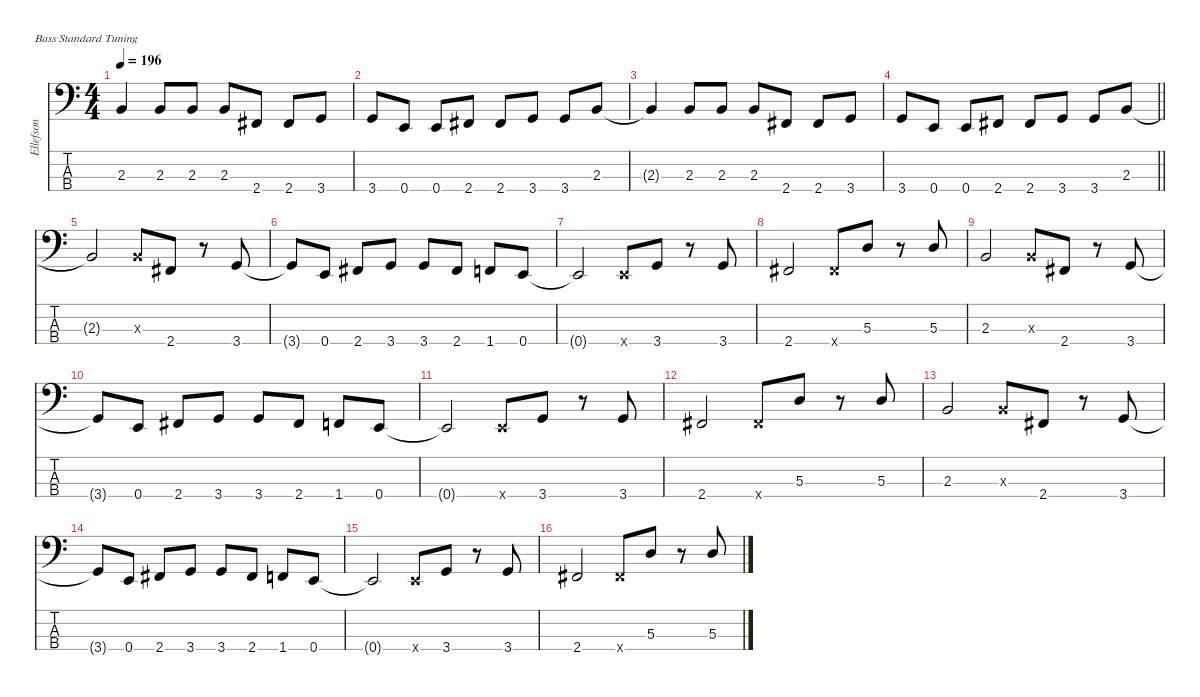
\defaultSystemsLayout 4
\hideDynamics
\bracketExtendMode nobrackets
\firstSystemTrackNameMode fullname
\otherSystemsTrackNameOrientation horizontal
\track ("Ellefson" "el.bs.") {instrument electricbasspick}
\staff {score tabs}
\tuning (G2 D2 A1 E1)
\ts (4 4)
\tempo 196
\clef f4
\ks c
2.3.4{dy f beam Up} 2.3.8{beam Up} 2.3.8{beam Up} 2.3.8{beam Up} 2.4{acc #}.8{beam Up} 2.4{acc #}.8{beam Up} 3.4.8{beam Up} |
3.4.8{beam Up} 0.4.8{beam Up} 0.4.8{beam Up} 2.4{acc #}.8{beam Up} 2.4{acc #}.8{beam Up} 3.4.8{beam Up} 3.4.8{beam Up} 2.3.8{beam Up} |
2.3{t}.4{beam Up} 2.3.8{beam Up} 2.3.8{beam Up} 2.3.8{beam Up} 2.4{acc #}.8{beam Up} 2.4{acc #}.8{beam Up} 3.4.8{beam Up} |
\barLineRight lightlight
3.4.8{beam Up} 0.4.8{beam Up} 0.4.8{beam Up} 2.4{acc #}.8{beam Up} 2.4{acc #}.8{beam Up} 3.4.8{beam Up} 3.4.8{beam Up} 2.3.8{beam Up} |
2.3{t}.2{beam Up} 2.3{x}.8{beam Up} 2.4{acc #}.8{beam Up} r.8{beam Up} 3.4.8{beam Up} |
3.4{t}.8{beam Up} 0.4.8{beam Up} 2.4{acc #}.8{beam Up} 3.4.8{beam Up} 3.4.8{beam Up} 2.4{acc #}.8{beam Up} 1.4.8{beam Up} 0.4.8{beam Up} |
0.4{t}.2{beam Up} 0.4{x}.8{beam Up} 3.4.8{beam Up} r.8{beam Up} 3.4.8{beam Up} |
2.4{acc #}.2{beam Up} 2.4{x acc #}.8{beam Up} 5.3.8{beam Up} r.8{beam Up} 5.3.8{beam Up} |
2.3.2{beam Up} 2.3{x}.8{beam Up} 2.4{acc #}.8{beam Up} r.8{beam Up} 3.4.8{beam Up} |
3.4{t}.8{beam Up} 0.4.8{beam Up} 2.4{acc #}.8{beam Up} 3.4.8{beam Up} 3.4.8{beam Up} 2.4{acc #}.8{beam Up} 1.4.8{beam Up} 0.4.8{beam Up} |
0.4{t}.2{beam Up} 0.4{x}.8{beam Up} 3.4.8{beam Up} r.8{beam Up} 3.4.8{beam Up} |
2.4{acc #}.2{beam Up} 2.4{x acc #}.8{beam Up} 5.3.8{beam Up} r.8{beam Up} 5.3.8{beam Up} |
2.3.2{beam Up} 2.3{x}.8{beam Up} 2.4{acc #}.8{beam Up} r.8{beam Up} 3.4.8{beam Up} |
3.4{t}.8{beam Up} 0.4.8{beam Up} 2.4{acc #}.8{beam Up} 3.4.8{beam Up} 3.4.8{beam Up} 2.4{acc #}.8{beam Up} 1.4.8{beam Up} 0.4.8{beam Up} |
0.4{t}.2{beam Up} 0.4{x}.8{beam Up} 3.4.8{beam Up} r.8{beam Up} 3.4.8{beam Up} |
2.4{acc #}.2{beam Up} 2.4{x acc #}.8{beam Up} 5.3.8{beam Up} r.8{beam Up} 5.3.8{beam Up}
